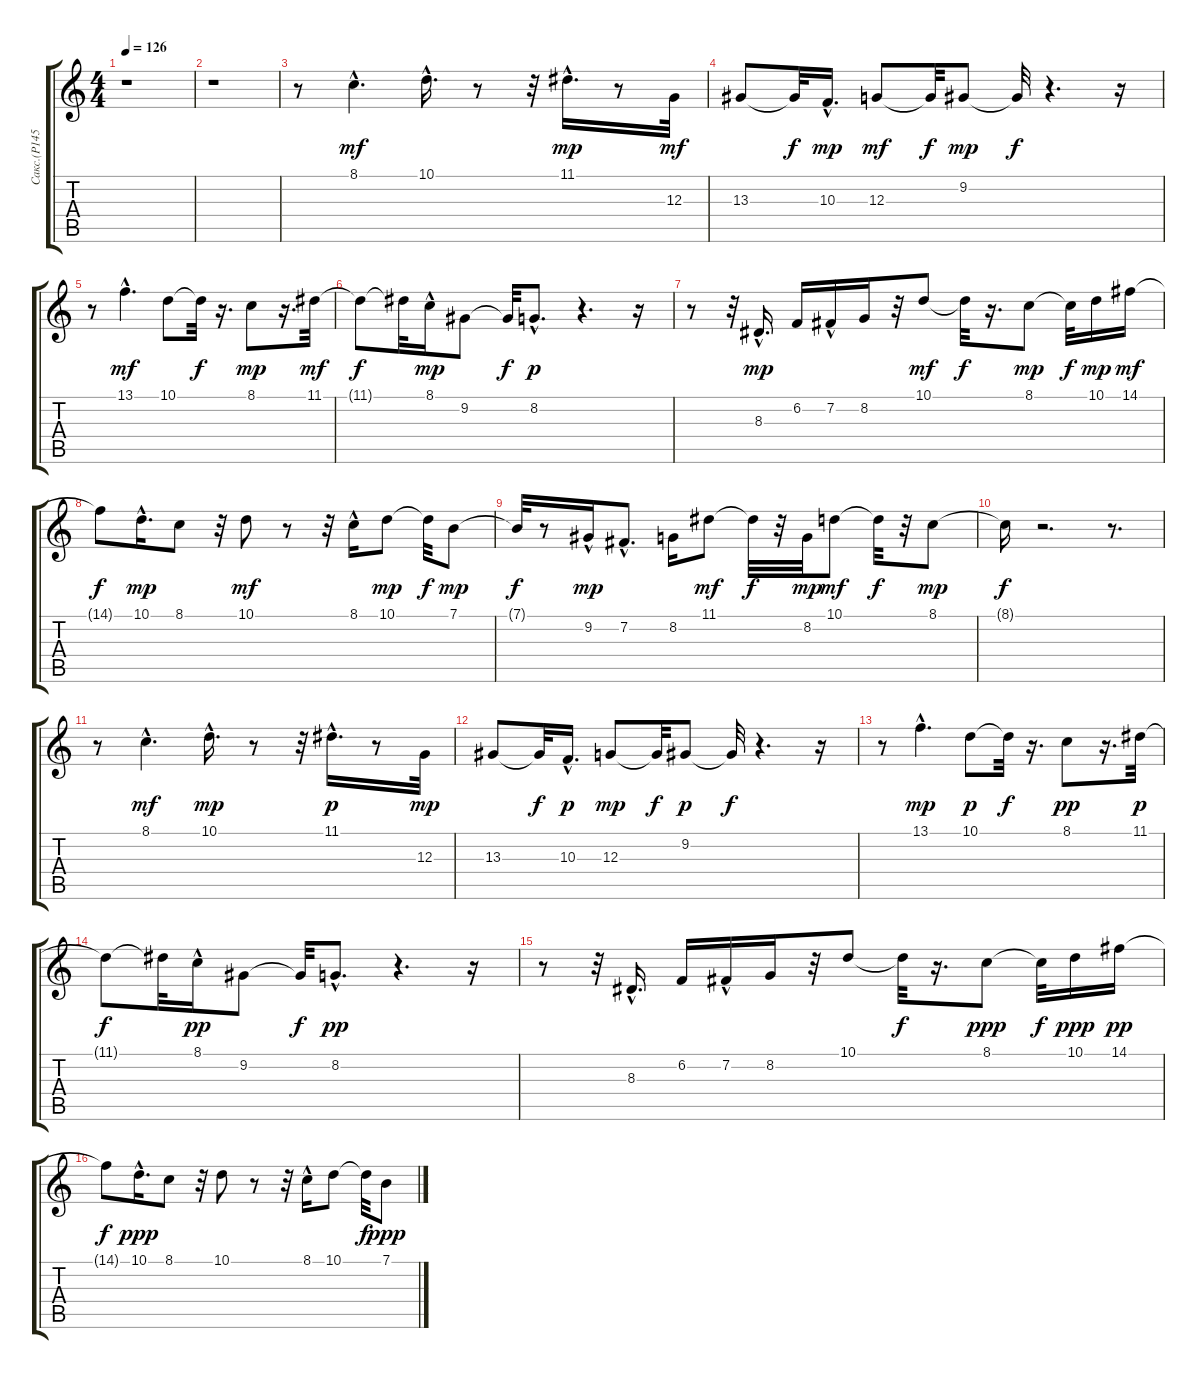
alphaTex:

\track ("Сакс.(Р145)" "Сакс.(Р145") {instrument tenorsax}
\staff {score tabs}
\tuning (E4 B3 G3 D3 A2 E2) {hide}
\ts (4 4)
\tempo 126
\clef g2
\ks c
r.1{dy f} |
r.1 |
r.8 8.1{hac}.4{d dy mf} 10.1{hac}.16{d} r.8 r.32 11.1{hac}.16{d dy mp} r.8 12.3.32{dy mf} |
13.3.8 13.3{t}.32{dy f} 10.3{hac}.16{d dy mp} 12.3.8{dy mf} 12.3{t}.32{dy f} 9.2.8{dy mp} 9.2{t}.32{dy f} r.4{d} r.16 |
r.8 13.1{hac}.4{d dy mf} 10.1.8 10.1{t}.32{dy f} r.16{d} 8.1.8{dy mp} r.16{d} 11.1.32{dy mf} |
11.1{t}.8{dy f} 11.1{t}.32 8.1{hac}.16{dy mp} 9.2.8 9.2{t}.32{dy f} 8.2{hac}.8{d dy p} r.4{d} r.16 |
r.8 r.32 8.3{hac}.16{d dy mp} 6.2.16 7.2{hac}.16 8.2.16 r.32 10.1.8{dy mf} 10.1{t}.32{dy f} r.16{d} 8.1.8{dy mp} 8.1{t}.32{dy f} 10.1.16{dy mp} 14.1.16{dy mf} |
14.1{t}.8{dy f} 10.1{hac}.16{d dy mp} 8.1.8 r.32 10.1.8{dy mf} r.8 r.32 8.1{hac}.16 10.1.8{dy mp} 10.1{t}.32{dy f} 7.1.8{dy mp} |
7.1{t}.32{dy f} r.8 9.2{hac}.16{dy mp} 7.2{hac}.8{d} 8.2.16 11.1.8{dy mf} 11.1{t}.32{dy f} r.32 8.2.32{dy mp} 10.1.8{dy mf} 10.1{t}.32{dy f} r.32 8.1.8{dy mp} |
8.1{t}.16{dy f} r.2{d} r.8{d} |
r.8 8.1{hac}.4{d dy mf} 10.1{hac}.16{d dy mp} r.8 r.32 11.1{hac}.16{d dy p} r.8 12.3.32{dy mp} |
13.3.8 13.3{t}.32{dy f} 10.3{hac}.16{d dy p} 12.3.8{dy mp} 12.3{t}.32{dy f} 9.2.8{dy p} 9.2{t}.32{dy f} r.4{d} r.16 |
r.8 13.1{hac}.4{d dy mp} 10.1.8{dy p} 10.1{t}.32{dy f} r.16{d} 8.1.8{dy pp} r.16{d} 11.1.32{dy p} |
11.1{t}.8{dy f} 11.1{t}.32 8.1{hac}.16{dy pp} 9.2.8 9.2{t}.32{dy f} 8.2{hac}.8{d dy pp} r.4{d} r.16 |
r.8 r.32 8.3{hac}.16{d} 6.2.16 7.2{hac}.16 8.2.16 r.32 10.1.8 10.1{t}.32{dy f} r.16{d} 8.1.8{dy ppp} 8.1{t}.32{dy f} 10.1.16{dy ppp} 14.1.16{dy pp} |
14.1{t}.8{dy f} 10.1{hac}.16{d dy ppp} 8.1.8 r.32 10.1.8 r.8 r.32 8.1{hac}.16 10.1.8 10.1{t}.32{dy f} 7.1.8{dy ppp}
